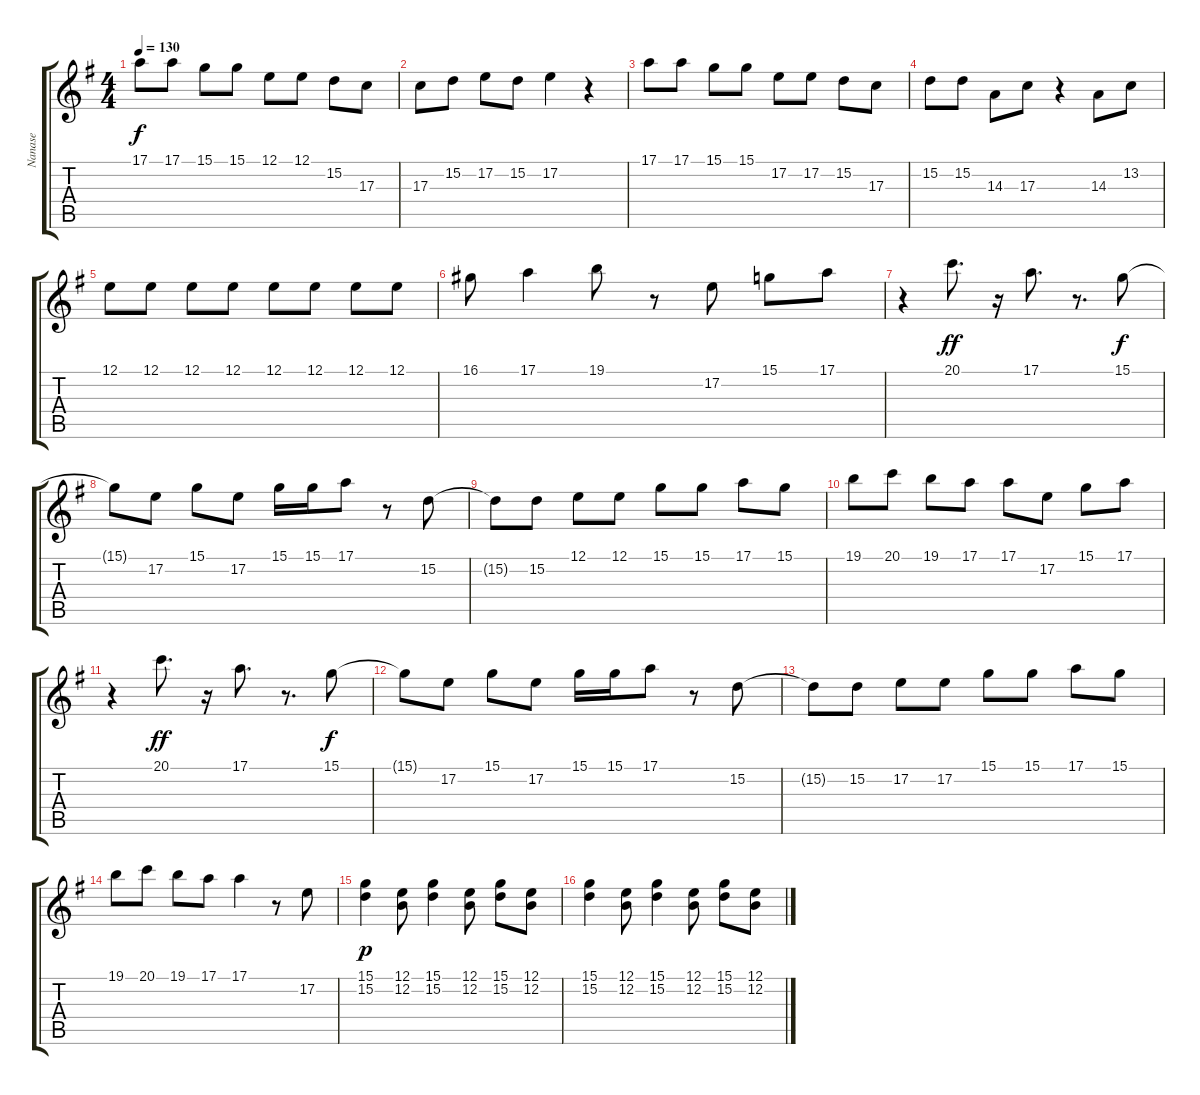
\track ("Nanase" "Nanase") {instrument sopranosax}
\staff {score tabs}
\tuning (E4 B3 G3 D3 A2 E2) {hide}
\ts (4 4)
\tempo 130
\clef g2
\ks g
17.1.8{dy f} 17.1.8 15.1.8 15.1.8 12.1.8 12.1.8 15.2.8 17.3.8 |
17.3.8 15.2.8 17.2.8 15.2.8 17.2.4 r.4 |
17.1.8 17.1.8 15.1.8 15.1.8 17.2.8 17.2.8 15.2.8 17.3.8 |
15.2.8 15.2.8 14.3.8 17.3.8 r.4 14.3.8 13.2.8 |
12.1.8 12.1.8 12.1.8 12.1.8 12.1.8 12.1.8 12.1.8 12.1.8 |
16.1.8 17.1.4 19.1.8 r.8 17.2.8 15.1.8 17.1.8 |
r.4 20.1.8{d dy ff} r.16 17.1.8{d} r.8{d} 15.1.8{dy f} |
15.1{t}.8 17.2.8 15.1.8 17.2.8 15.1.16 15.1.16 17.1.8 r.8 15.2.8 |
15.2{t}.8 15.2.8 12.1.8 12.1.8 15.1.8 15.1.8 17.1.8 15.1.8 |
19.1.8 20.1.8 19.1.8 17.1.8 17.1.8 17.2.8 15.1.8 17.1.8 |
r.4 20.1.8{d dy ff} r.16 17.1.8{d} r.8{d} 15.1.8{dy f} |
15.1{t}.8 17.2.8 15.1.8 17.2.8 15.1.16 15.1.16 17.1.8 r.8 15.2.8 |
15.2{t}.8 15.2.8 17.2.8 17.2.8 15.1.8 15.1.8 17.1.8 15.1.8 |
19.1.8 20.1.8 19.1.8 17.1.8 17.1.4 r.8 17.2.8 |
(15.1 15.2).4{dy p} (12.1 12.2).8 (15.1 15.2).4 (12.1 12.2).8 (15.1 15.2).8 (12.1 12.2).8 |
(15.1 15.2).4 (12.1 12.2).8 (15.1 15.2).4 (12.1 12.2).8 (15.1 15.2).8 (12.1 12.2).8
